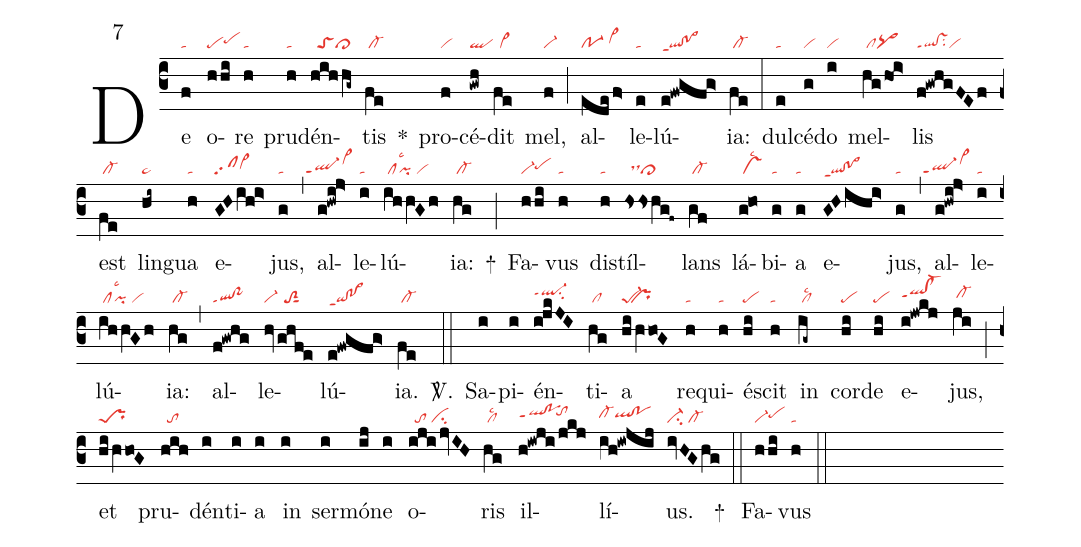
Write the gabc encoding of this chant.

mode:7;
nabc-lines:1;
%%
(c3) De(f|ta) o(hhi|pepehh)re(h|ta) pru(h|ta)dén(hihhg~|//toScl>)tis(fe|/cl-) *()
pro(f|vi)cé(gwh|ql)dit(fe|//vi>) mel,(f|vi-) (;)
al(edef>|po-1/vi>hh)le(e|ta)lú(e!fw!@gfg>|ql!po>ppt1)ia:(fe|/cl-) (:)
dul(e|ta)cé(g|vi)do(i|vi) mel(hg/ho!i>|/clpq>)lis(f!gwhgFEf|ql!vsppt1su2vi) est(fe|/cl-)
lin(hi~|pe~)gua(h|ta) e(GH/ih!i>|sfvi>hh)jus,(g|ta) (,)
al(g!hwi!j>|````ql-ppt1vi>hj)le(i|ta)lú(ihhoV!Gh|/cllsc3``pi/vi)ia:(hg|/cl-) +(;)

Fa(hhi|vi-pehh)vus(h|ta) di(h|ta)stíl(hsshg!f~|//dshhcl>)lans(gf|/cl-)
lá(g!ho|/vslsc2)bi(g|ta)a(g|ta) e(GH/ihi>|ql!po>ppt1)jus,(g|ta) (,)
al(g!hwi!j>|````ql-ppt1vi>hj)le(i|ta)lú(ihhoV!Gh|/cllsc3``pi/vi)ia:(hg|/cl-) (,)
al(f!gwhg|ql!po~ppt1)le(hvghf!e|vi-//toS2sut1)lú(e!fw!@gfg>|qi!po>ppt1)ia.(fe|/cl-) <sp>V/</sp>.(::)

Sa(i)pi(i)én(ijkJI|ql-hippt1su2)ti(hg|/cl)a(hi/hVho!G|pe-1````pr)
re(h|ta)qui(h|ta)é(hi|pe)scit(h|ta)  in(ig~|/cllsc2) cor(hi|pe)de(hi|pe) e(i!jwkj|qlhh!cl-hhppt1)jus,(ji|/cl-hh) (;)
et(hi/hVho!G|peS````pr) pru(hih|//to)dén(i)ti(i)a(i) in(i) ser(i)mó(ij)ne(i)
o(iji/jvIH|//to/ci)ris(hg|/cllsc2) il(h!iwji/jkj|qlhh!pohhppt1``tohi)lí(ih!iw!@jij|cl-hhqlhh!pohh)us.(ivHGhg|ci-/cl-)   +(::)


Fa(hhi|vi-pehh)vus(h|ta) (::)
